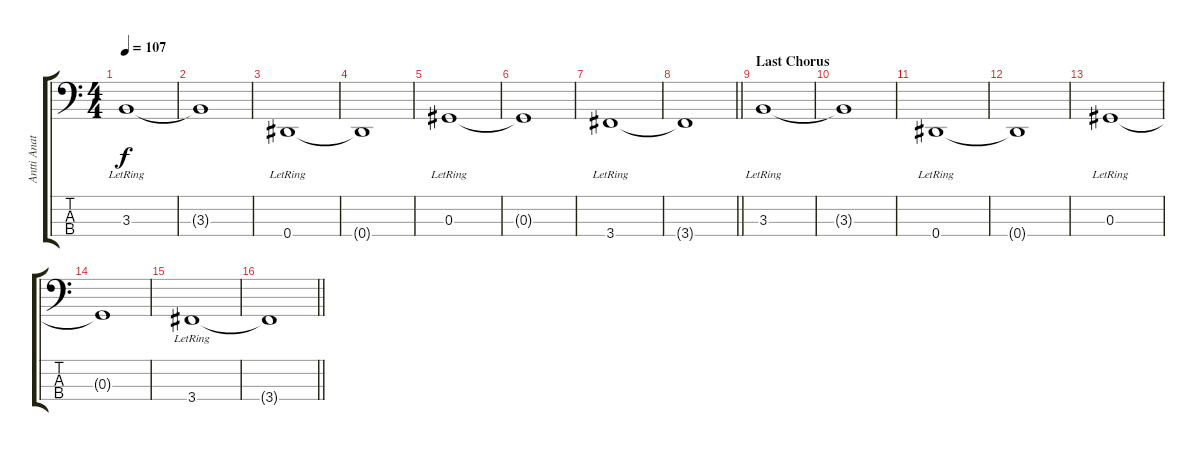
\track ("Antti Anathomy" "Antti Anat") {instrument electricbasspick}
\staff {score tabs}
\tuning (Gb2 Db2 Ab1 Eb1) {hide}
\ts (4 4)
\tempo 107
\clef f4
\ks c
3.3{lr}.1{dy f} |
3.3{t}.1 |
0.4{lr}.1 |
0.4{t}.1 |
0.3{lr}.1 |
0.3{t}.1 |
3.4{lr}.1 |
\barLineRight lightlight
3.4{t}.1 |
\section ("" "Last Chorus")
3.3{lr}.1 |
3.3{t}.1 |
0.4{lr}.1 |
0.4{t}.1 |
0.3{lr}.1 |
0.3{t}.1 |
3.4{lr}.1 |
\barLineRight lightlight
3.4{t}.1
